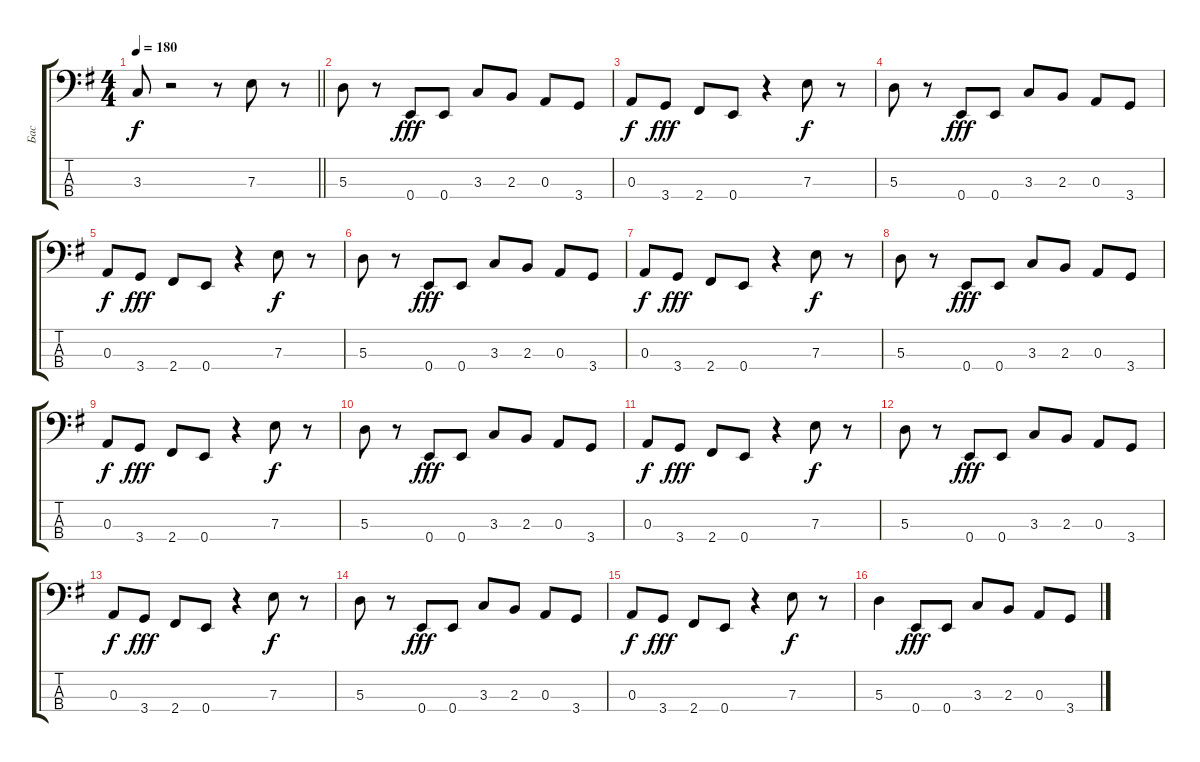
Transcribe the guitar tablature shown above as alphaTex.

\track ("Бас" "Бас") {instrument electricbasspick}
\staff {score tabs}
\tuning (G2 D2 A1 E1) {hide}
\ts (4 4)
\tempo 180
\clef f4
\barLineRight lightlight
\ks g
3.3.8{dy f} r.2 r.8 7.3.8 r.8 |
5.3.8 r.8 0.4.8{dy fff} 0.4.8 3.3.8 2.3.8 0.3.8 3.4.8 |
0.3.8{dy f} 3.4.8{dy fff} 2.4.8 0.4.8 r.4 7.3.8{dy f} r.8 |
5.3.8 r.8 0.4.8{dy fff} 0.4.8 3.3.8 2.3.8 0.3.8 3.4.8 |
0.3.8{dy f} 3.4.8{dy fff} 2.4.8 0.4.8 r.4 7.3.8{dy f} r.8 |
5.3.8 r.8 0.4.8{dy fff} 0.4.8 3.3.8 2.3.8 0.3.8 3.4.8 |
0.3.8{dy f} 3.4.8{dy fff} 2.4.8 0.4.8 r.4 7.3.8{dy f} r.8 |
5.3.8 r.8 0.4.8{dy fff} 0.4.8 3.3.8 2.3.8 0.3.8 3.4.8 |
0.3.8{dy f} 3.4.8{dy fff} 2.4.8 0.4.8 r.4 7.3.8{dy f} r.8 |
5.3.8 r.8 0.4.8{dy fff} 0.4.8 3.3.8 2.3.8 0.3.8 3.4.8 |
0.3.8{dy f} 3.4.8{dy fff} 2.4.8 0.4.8 r.4 7.3.8{dy f} r.8 |
5.3.8 r.8 0.4.8{dy fff} 0.4.8 3.3.8 2.3.8 0.3.8 3.4.8 |
0.3.8{dy f} 3.4.8{dy fff} 2.4.8 0.4.8 r.4 7.3.8{dy f} r.8 |
5.3.8 r.8 0.4.8{dy fff} 0.4.8 3.3.8 2.3.8 0.3.8 3.4.8 |
0.3.8{dy f} 3.4.8{dy fff} 2.4.8 0.4.8 r.4 7.3.8{dy f} r.8 |
5.3.4 0.4.8{dy fff} 0.4.8 3.3.8 2.3.8 0.3.8 3.4.8
